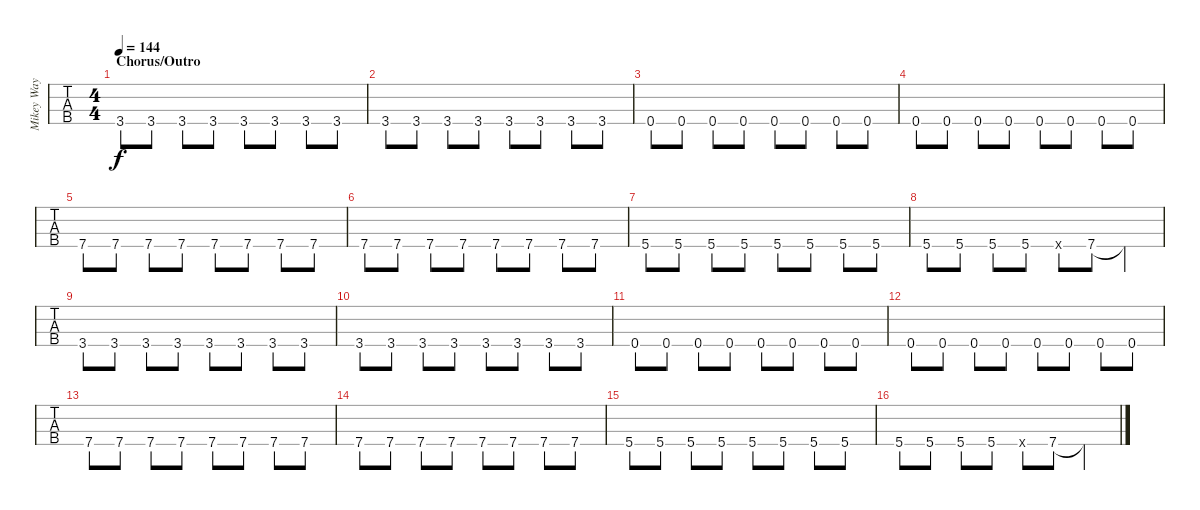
\track ("Mikey Way" "Mikey Way") {instrument electricbassfinger}
\staff {tabs}
\tuning (G2 D2 A1 E1) {hide}
\ts (4 4)
\section ("" "Chorus/Outro")
\tempo 144
\clef f4
\ks c
3.4.8{dy f} 3.4.8 3.4.8 3.4.8 3.4.8 3.4.8 3.4.8 3.4.8 |
3.4.8 3.4.8 3.4.8 3.4.8 3.4.8 3.4.8 3.4.8 3.4.8 |
0.4.8 0.4.8 0.4.8 0.4.8 0.4.8 0.4.8 0.4.8 0.4.8 |
0.4.8 0.4.8 0.4.8 0.4.8 0.4.8 0.4.8 0.4.8 0.4.8 |
7.4.8 7.4.8 7.4.8 7.4.8 7.4.8 7.4.8 7.4.8 7.4.8 |
7.4.8 7.4.8 7.4.8 7.4.8 7.4.8 7.4.8 7.4.8 7.4.8 |
5.4.8 5.4.8 5.4.8 5.4.8 5.4.8 5.4.8 5.4.8 5.4.8 |
5.4.8 5.4.8 5.4.8 5.4.8 5.4{x}.8 7.4.8 7.4{t}.4 |
3.4.8 3.4.8 3.4.8 3.4.8 3.4.8 3.4.8 3.4.8 3.4.8 |
3.4.8 3.4.8 3.4.8 3.4.8 3.4.8 3.4.8 3.4.8 3.4.8 |
0.4.8 0.4.8 0.4.8 0.4.8 0.4.8 0.4.8 0.4.8 0.4.8 |
0.4.8 0.4.8 0.4.8 0.4.8 0.4.8 0.4.8 0.4.8 0.4.8 |
7.4.8 7.4.8 7.4.8 7.4.8 7.4.8 7.4.8 7.4.8 7.4.8 |
7.4.8 7.4.8 7.4.8 7.4.8 7.4.8 7.4.8 7.4.8 7.4.8 |
5.4.8 5.4.8 5.4.8 5.4.8 5.4.8 5.4.8 5.4.8 5.4.8 |
5.4.8 5.4.8 5.4.8 5.4.8 5.4{x}.8 7.4.8 7.4{t}.4
